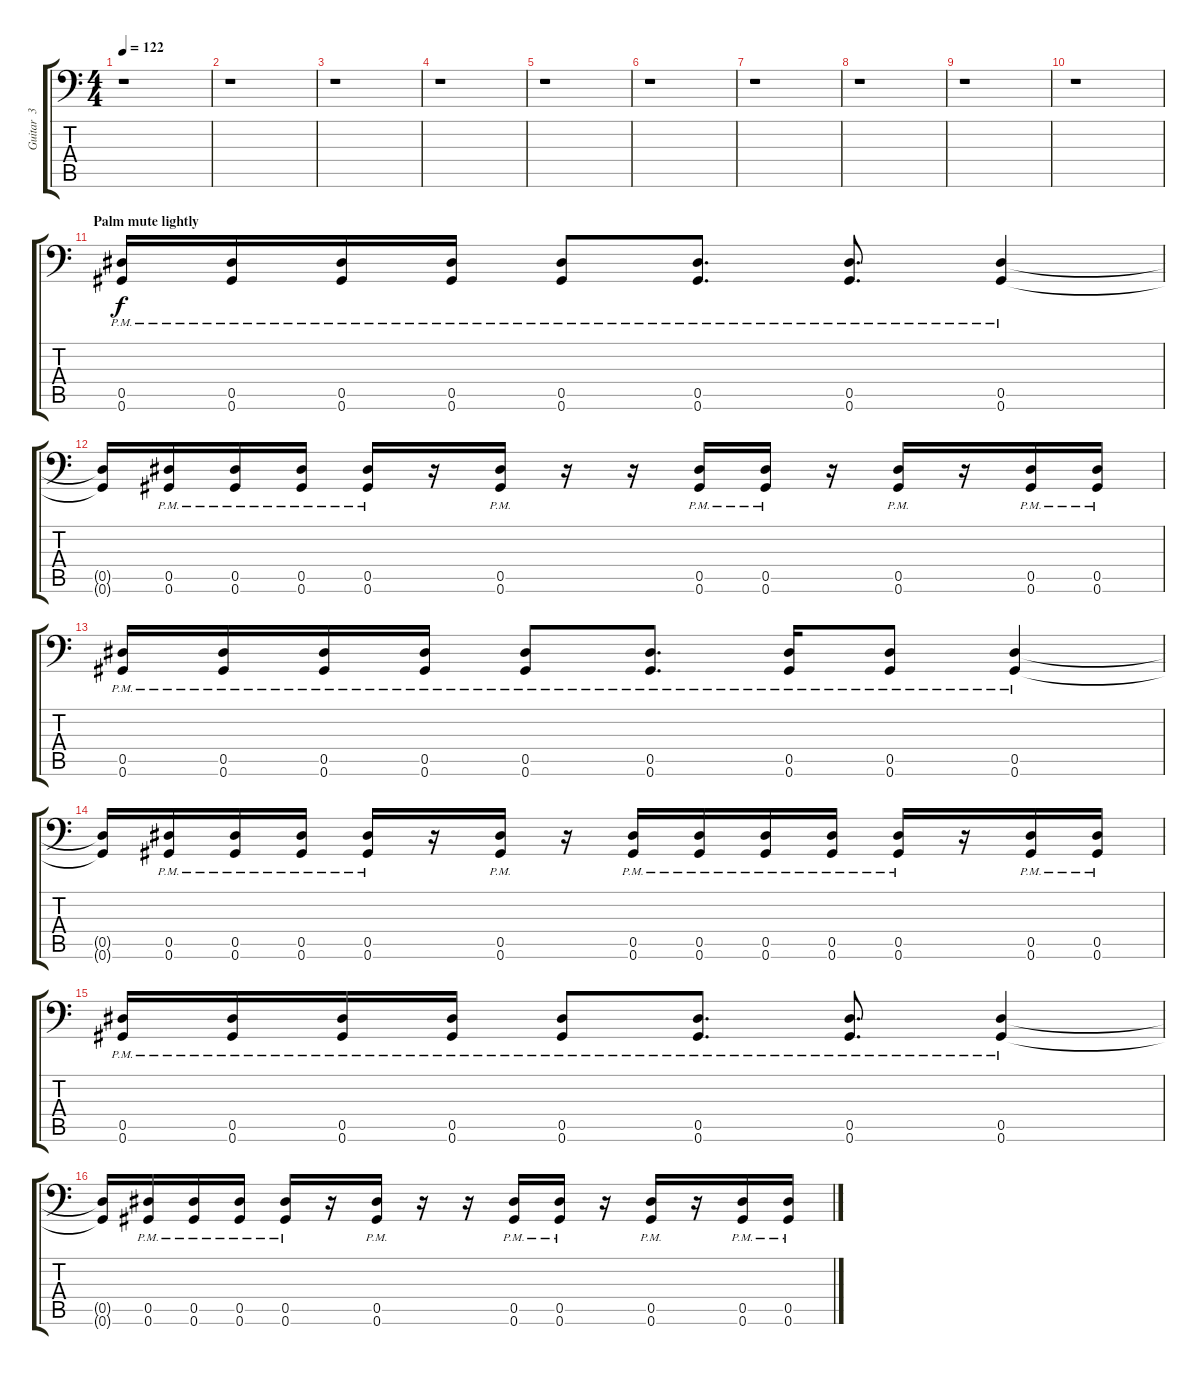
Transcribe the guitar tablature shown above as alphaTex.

\track ("Guitar  3" "Guitar  3") {instrument distortionguitar}
\staff {score tabs}
\tuning (Bb3 F3 Db3 Ab2 Eb2 Ab1) {hide}
\ts (4 4)
\tempo 122
\clef f4
\ks c
r.1{dy f} |
r.1 |
r.1 |
r.1 |
r.1 |
r.1 |
r.1 |
r.1 |
r.1 |
r.1 |
\section ("" "Palm mute lightly")
(0.5{pm} 0.6{pm}).16 (0.5{pm} 0.6{pm}).16 (0.5{pm} 0.6{pm}).16 (0.5{pm} 0.6{pm}).16 (0.5{pm} 0.6{pm}).8 (0.5{pm} 0.6{pm}).8{d} (0.5{pm} 0.6{pm}).8{d} (0.5{pm} 0.6{pm}).4 |
(0.5{t} 0.6{t}).16 (0.5{pm} 0.6{pm}).16 (0.5{pm} 0.6{pm}).16 (0.5{pm} 0.6{pm}).16 (0.5{pm} 0.6{pm}).16 r.16 (0.5{pm} 0.6{pm}).16 r.16 r.16 (0.5{pm} 0.6{pm}).16 (0.5{pm} 0.6{pm}).16 r.16 (0.5{pm} 0.6{pm}).16 r.16 (0.5{pm} 0.6{pm}).16 (0.5{pm} 0.6{pm}).16 |
(0.5{pm} 0.6{pm}).16 (0.5{pm} 0.6{pm}).16 (0.5{pm} 0.6{pm}).16 (0.5{pm} 0.6{pm}).16 (0.5{pm} 0.6{pm}).8 (0.5{pm} 0.6{pm}).8{d} (0.5{pm} 0.6{pm}).16 (0.5{pm} 0.6{pm}).8 (0.5{pm} 0.6{pm}).4 |
(0.5{t} 0.6{t}).16 (0.5{pm} 0.6{pm}).16 (0.5{pm} 0.6{pm}).16 (0.5{pm} 0.6{pm}).16 (0.5{pm} 0.6{pm}).16 r.16 (0.5{pm} 0.6{pm}).16 r.16 (0.5{pm} 0.6{pm}).16 (0.5{pm} 0.6{pm}).16 (0.5{pm} 0.6{pm}).16 (0.5{pm} 0.6{pm}).16 (0.5{pm} 0.6{pm}).16 r.16 (0.5{pm} 0.6{pm}).16 (0.5{pm} 0.6{pm}).16 |
(0.5{pm} 0.6{pm}).16 (0.5{pm} 0.6{pm}).16 (0.5{pm} 0.6{pm}).16 (0.5{pm} 0.6{pm}).16 (0.5{pm} 0.6{pm}).8 (0.5{pm} 0.6{pm}).8{d} (0.5{pm} 0.6{pm}).8{d} (0.5{pm} 0.6{pm}).4 |
(0.5{t} 0.6{t}).16 (0.5{pm} 0.6{pm}).16 (0.5{pm} 0.6{pm}).16 (0.5{pm} 0.6{pm}).16 (0.5{pm} 0.6{pm}).16 r.16 (0.5{pm} 0.6{pm}).16 r.16 r.16 (0.5{pm} 0.6{pm}).16 (0.5{pm} 0.6{pm}).16 r.16 (0.5{pm} 0.6{pm}).16 r.16 (0.5{pm} 0.6{pm}).16 (0.5{pm} 0.6{pm}).16
